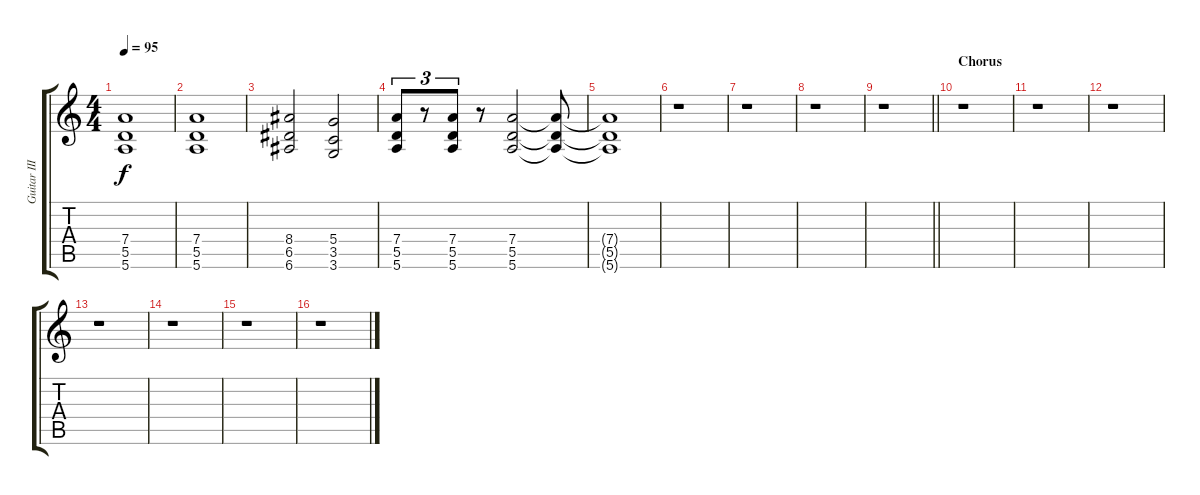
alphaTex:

\track ("Guitar III" "Guitar III") {instrument overdrivenguitar}
\staff {score tabs}
\tuning (E4 B3 G3 D3 A2 E2) {hide}
\ts (4 4)
\tempo 95
\clef g2
\ks c
(7.4{t} 5.5{t} 5.6{t}).1{dy f} |
(7.4 5.5 5.6).1 |
(8.4 6.5 6.6).2 (5.4 3.5 3.6).2 |
(7.4 5.5 5.6).8{tu (3 2)} r.8{tu (3 2)} (7.4 5.5 5.6).8{tu (3 2)} r.8 (7.4 5.5 5.6).2 (7.4{t} 5.5{t} 5.6{t}).8 |
(7.4{t} 5.5{t} 5.6{t}).1 |
r.1 |
r.1 |
r.1 |
\barLineRight lightlight
r.1 |
\section ("" "Chorus")
r.1 |
r.1 |
r.1 |
r.1 |
r.1 |
r.1 |
r.1
